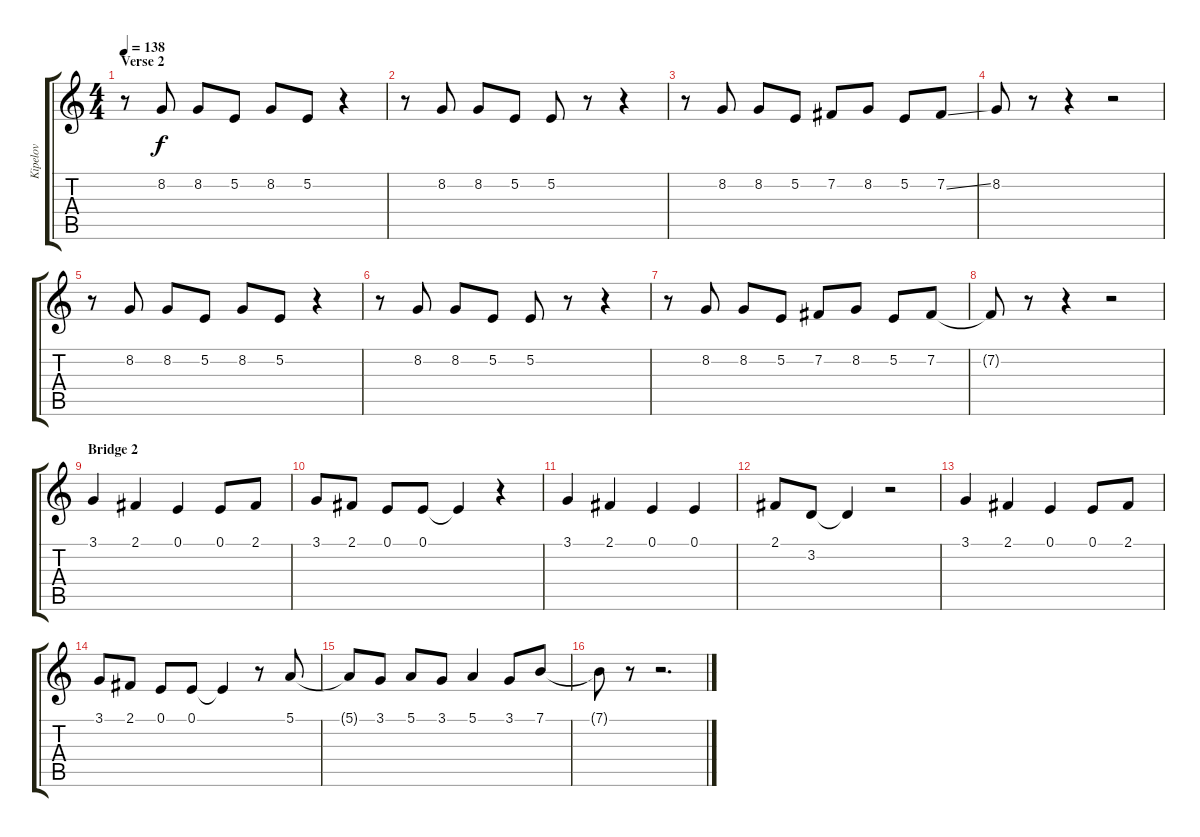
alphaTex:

\track ("Kipelov" "Kipelov") {instrument tenorsax}
\staff {score tabs}
\tuning (E4 B3 G3 D3 A2 E2) {hide}
\ts (4 4)
\section ("" "Verse 2")
\tempo 138
\clef g2
\ks c
r.8{dy f} 8.2.8 8.2.8 5.2.8 8.2.8 5.2.8 r.4 |
r.8 8.2.8 8.2.8 5.2.8 5.2.8 r.8 r.4 |
r.8 8.2.8 8.2.8 5.2.8 7.2.8 8.2.8 5.2.8 7.2{ss}.8 |
8.2.8 r.8 r.4 r.2 |
r.8 8.2.8 8.2.8 5.2.8 8.2.8 5.2.8 r.4 |
r.8 8.2.8 8.2.8 5.2.8 5.2.8 r.8 r.4 |
r.8 8.2.8 8.2.8 5.2.8 7.2.8 8.2.8 5.2.8 7.2.8 |
7.2{t}.8 r.8 r.4 r.2 |
\section ("" "Bridge 2")
3.1.4 2.1.4 0.1.4 0.1.8 2.1.8 |
3.1.8 2.1.8 0.1.8 0.1.8 0.1{t}.4 r.4 |
3.1.4 2.1.4 0.1.4 0.1.4 |
2.1.8 3.2.8 3.2{t}.4 r.2 |
3.1.4 2.1.4 0.1.4 0.1.8 2.1.8 |
3.1.8 2.1.8 0.1.8 0.1.8 0.1{t}.4 r.8 5.1.8 |
5.1{t}.8 3.1.8 5.1.8 3.1.8 5.1.4 3.1.8 7.1.8 |
7.1{t}.8 r.8 r.2{d}
